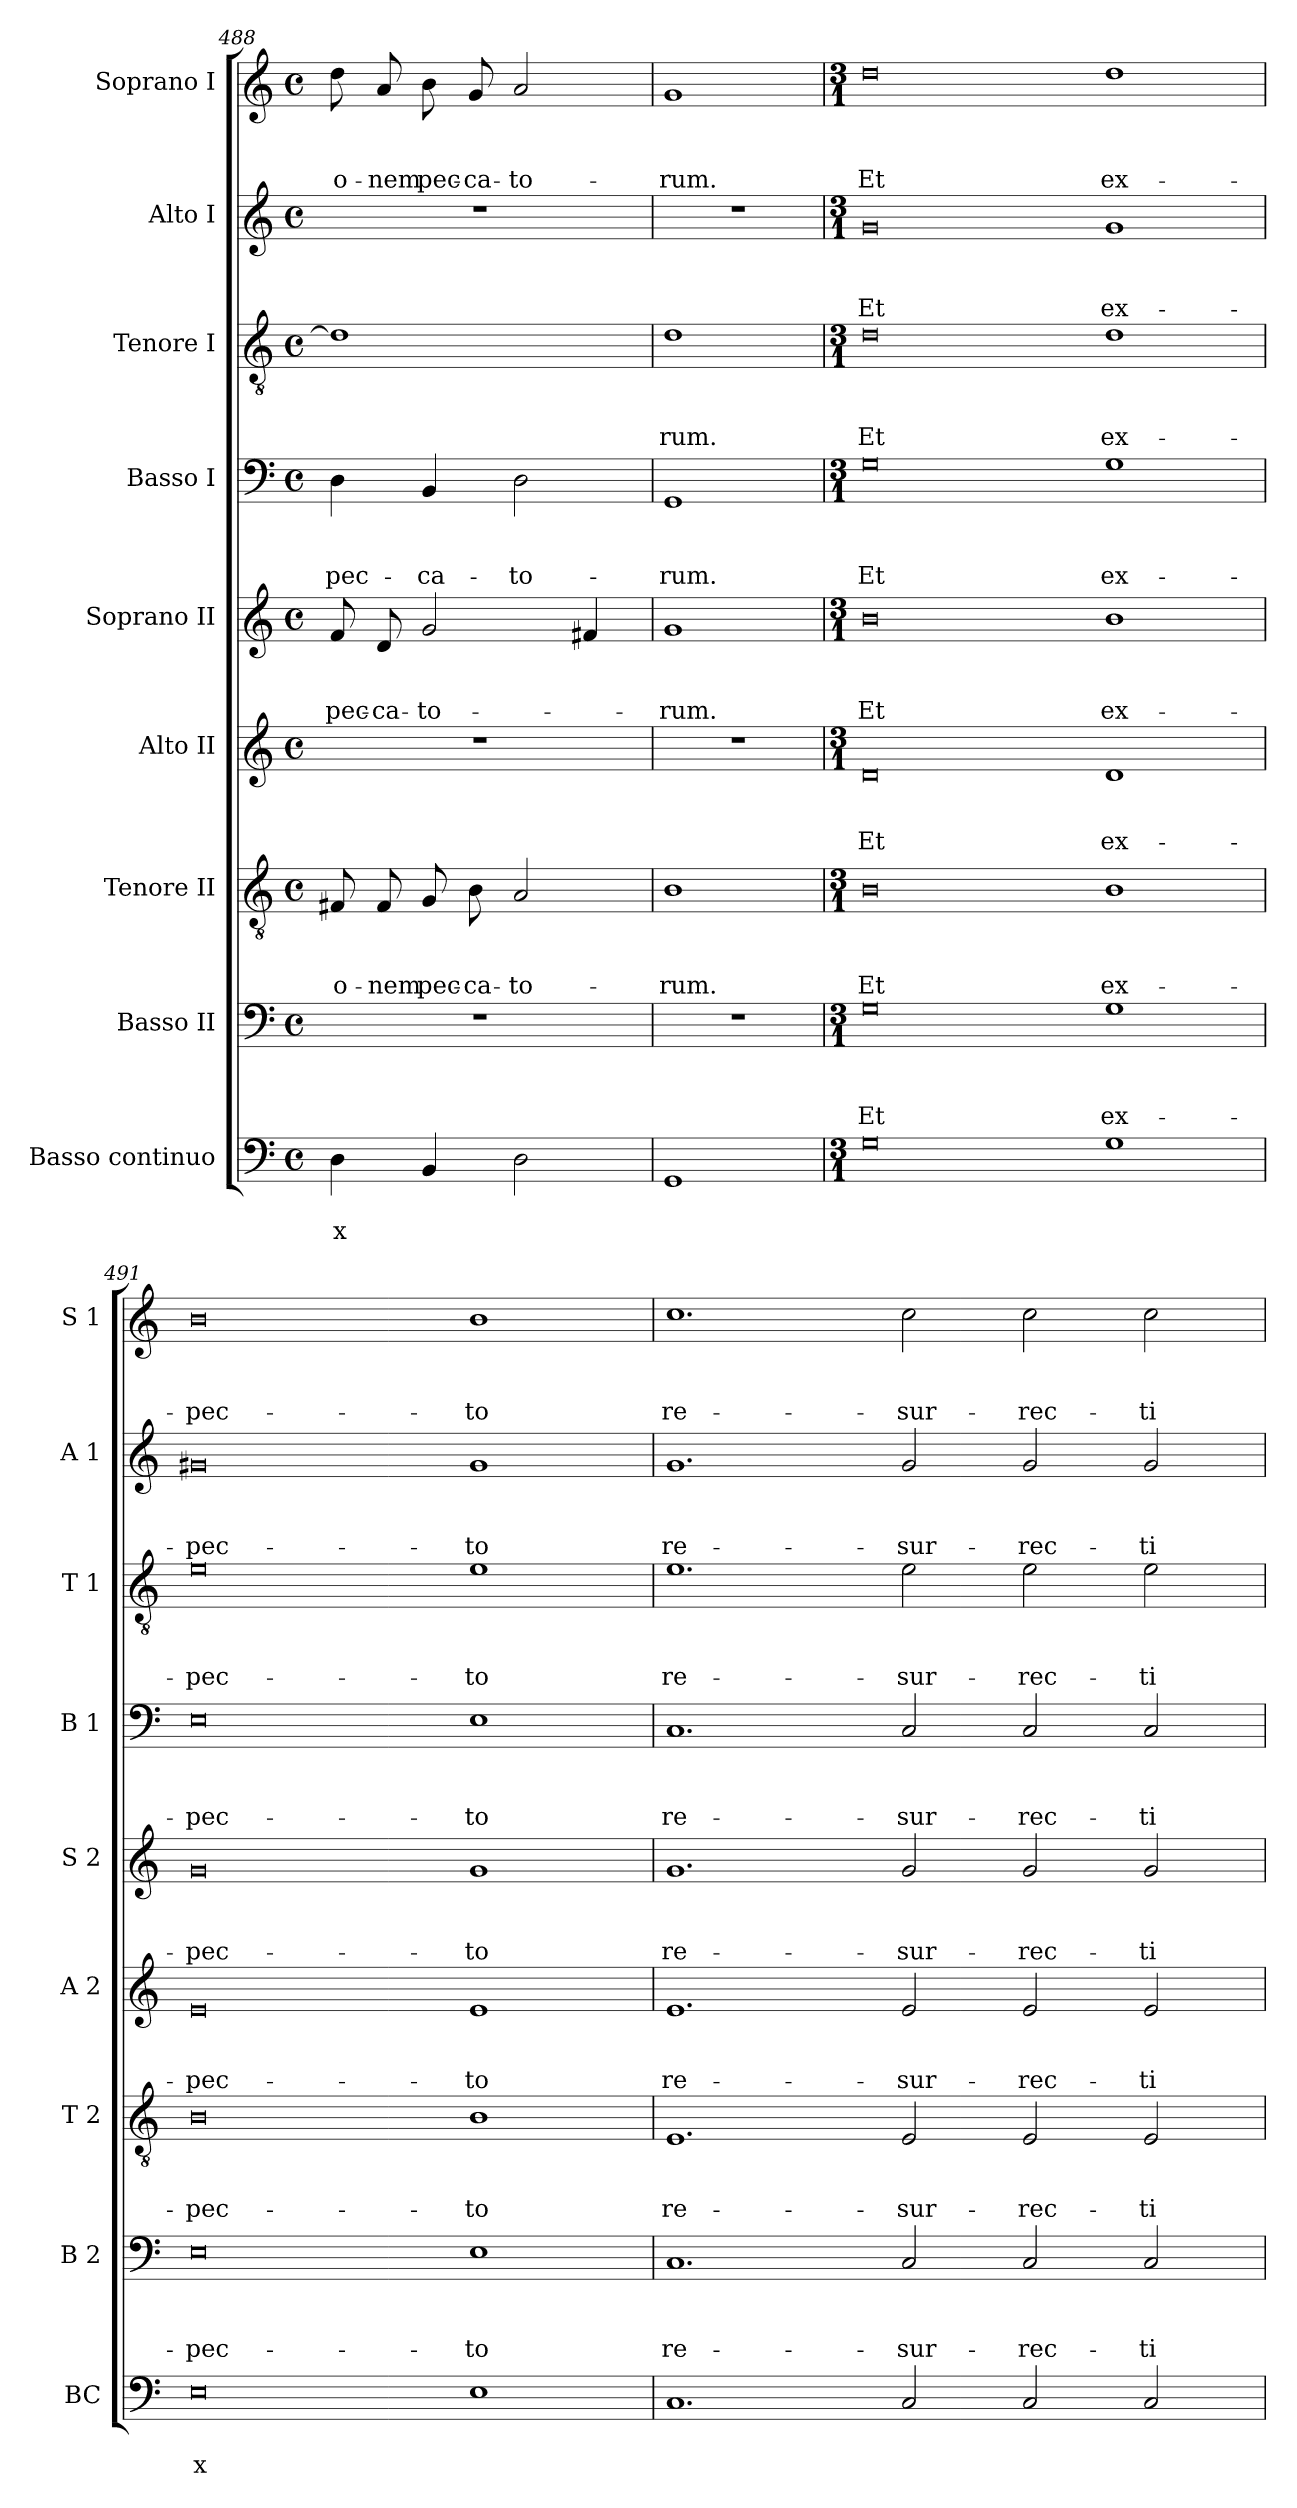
**kern	**text	**text	**kern	**text	**text	**text	**kern	**text	**text	**text	**kern	**text	**text	**text	**kern	**text	**text	**text	**kern	**text	**text	**text	**kern	**text	**text	**text	**kern	**text	**text	**text	**kern	**text	**text	**text
*part9	*part9	*part9	*part8	*part8	*part8	*part8	*part7	*part7	*part7	*part7	*part6	*part6	*part6	*part6	*part5	*part5	*part5	*part5	*part4	*part4	*part4	*part4	*part3	*part3	*part3	*part3	*part2	*part2	*part2	*part2	*part1	*part1	*part1	*part1
*staff9	*staff9	*staff9	*staff8	*staff8	*staff8	*staff8	*staff7	*staff7	*staff7	*staff7	*staff6	*staff6	*staff6	*staff6	*staff5	*staff5	*staff5	*staff5	*staff4	*staff4	*staff4	*staff4	*staff3	*staff3	*staff3	*staff3	*staff2	*staff2	*staff2	*staff2	*staff1	*staff1	*staff1	*staff1
*I"Basso continuo	*	*	*I"Basso II	*	*	*	*I"Tenore II	*	*	*	*I"Alto II	*	*	*	*I"Soprano II	*	*	*	*I"Basso I	*	*	*	*I"Tenore I	*	*	*	*I"Alto I	*	*	*	*I"Soprano I	*	*	*
*I'BC	*	*	*I'B 2	*	*	*	*I'T 2	*	*	*	*I'A 2	*	*	*	*I'S 2	*	*	*	*I'B 1	*	*	*	*I'T 1	*	*	*	*I'A 1	*	*	*	*I'S 1	*	*	*
*clefF4	*	*	*clefF4	*	*	*	*clefGv2	*	*	*	*clefG2	*	*	*	*clefG2	*	*	*	*clefF4	*	*	*	*clefGv2	*	*	*	*clefG2	*	*	*	*clefG2	*	*	*
*k[]	*	*	*k[]	*	*	*	*k[]	*	*	*	*k[]	*	*	*	*k[]	*	*	*	*k[]	*	*	*	*k[]	*	*	*	*k[]	*	*	*	*k[]	*	*	*
*C:	*	*	*C:	*	*	*	*C:	*	*	*	*C:	*	*	*	*C:	*	*	*	*C:	*	*	*	*C:	*	*	*	*C:	*	*	*	*C:	*	*	*
*M4/4	*	*	*M4/4	*	*	*	*M4/4	*	*	*	*M4/4	*	*	*	*M4/4	*	*	*	*M4/4	*	*	*	*M4/4	*	*	*	*M4/4	*	*	*	*M4/4	*	*	*
*met(c)	*	*	*met(c)	*	*	*	*met(c)	*	*	*	*met(c)	*	*	*	*met(c)	*	*	*	*met(c)	*	*	*	*met(c)	*	*	*	*met(c)	*	*	*	*met(c)	*	*	*
=488	=488	=488	=488	=488	=488	=488	=488	=488	=488	=488	=488	=488	=488	=488	=488	=488	=488	=488	=488	=488	=488	=488	=488	=488	=488	=488	=488	=488	=488	=488	=488	=488	=488	=488
!	!	!LO:LY:b	!	!	!	!	!	!	!	!LO:LY:b	!	!	!	!	!	!	!	!LO:LY:b	!	!	!	!LO:LY:b	!	!	!	!	!	!	!	!	!	!	!	!LO:LY:b
4D\	.	x	1r	.	.	.	8F#X/	.	.	-o-	1r	.	.	.	8f/	.	.	pec-	4D\	.	.	pec-	1d]	.	.	.	1r	.	.	.	8dd\	.	.	-o-
!	!	!	!	!	!	!	!	!	!	!LO:LY:b	!	!	!	!	!	!	!	!LO:LY:b	!	!	!	!	!	!	!	!	!	!	!	!	!	!	!	!LO:LY:b
.	.	.	.	.	.	.	8F#/	.	.	-nem	.	.	.	.	8d/	.	.	-ca-	.	.	.	.	.	.	.	.	.	.	.	.	8a/	.	.	-nem
!	!	!	!	!	!	!	!	!	!	!LO:LY:b	!	!	!	!	!	!	!	!LO:LY:b	!	!	!	!LO:LY:b	!	!	!	!	!	!	!	!	!	!	!	!LO:LY:b
4BB/	.	.	.	.	.	.	8G/	.	.	pec-	.	.	.	.	2g/	.	.	-to-	4BB/	.	.	-ca-	.	.	.	.	.	.	.	.	8b\	.	.	pec-
!	!	!	!	!	!	!	!	!	!	!LO:LY:b	!	!	!	!	!	!	!	!	!	!	!	!	!	!	!	!	!	!	!	!	!	!	!	!LO:LY:b
.	.	.	.	.	.	.	8B\	.	.	-ca-	.	.	.	.	.	.	.	.	.	.	.	.	.	.	.	.	.	.	.	.	8g/	.	.	-ca-
!	!	!	!	!	!	!	!	!	!	!LO:LY:b	!	!	!	!	!	!	!	!	!	!	!	!LO:LY:b	!	!	!	!	!	!	!	!	!	!	!	!LO:LY:b
2D\	.	.	.	.	.	.	2A/	.	.	-to-	.	.	.	.	.	.	.	.	2D\	.	.	-to-	.	.	.	.	.	.	.	.	2a/	.	.	-to-
.	.	.	.	.	.	.	.	.	.	.	.	.	.	.	4f#X/	.	.	.	.	.	.	.	.	.	.	.	.	.	.	.	.	.	.	.
=489	=489	=489	=489	=489	=489	=489	=489	=489	=489	=489	=489	=489	=489	=489	=489	=489	=489	=489	=489	=489	=489	=489	=489	=489	=489	=489	=489	=489	=489	=489	=489	=489	=489	=489
!	!	!	!	!	!	!	!	!	!	!LO:LY:b	!	!	!	!	!	!	!	!LO:LY:b	!	!	!	!LO:LY:b	!	!	!	!LO:LY:b	!	!	!	!	!	!	!	!LO:LY:b
1GG	.	.	1r	.	.	.	1B	.	.	-rum.	1r	.	.	.	1g	.	.	-rum.	1GG	.	.	-rum.	1d	.	.	-rum.	1r	.	.	.	1g	.	.	-rum.
!!LO:PB:g=z
=490	=490	=490	=490	=490	=490	=490	=490	=490	=490	=490	=490	=490	=490	=490	=490	=490	=490	=490	=490	=490	=490	=490	=490	=490	=490	=490	=490	=490	=490	=490	=490	=490	=490	=490
*M3/1	*	*	*M3/1	*	*	*	*M3/1	*	*	*	*M3/1	*	*	*	*M3/1	*	*	*	*M3/1	*	*	*	*M3/1	*	*	*	*M3/1	*	*	*	*M3/1	*	*	*
!	!	!	!	!	!	!LO:LY:b	!	!	!	!LO:LY:b	!	!	!	!LO:LY:b	!	!	!	!LO:LY:b	!	!	!	!LO:LY:b	!	!	!	!LO:LY:b	!	!	!	!LO:LY:b	!	!	!	!LO:LY:b
0G	.	.	0G	.	.	Et	0B	.	.	Et	0d	.	.	Et	0b	.	.	Et	0G	.	.	Et	0d	.	.	Et	0g	.	.	Et	0dd	.	.	Et
!	!	!	!	!	!	!LO:LY:b	!	!	!	!LO:LY:b	!	!	!	!LO:LY:b	!	!	!	!LO:LY:b	!	!	!	!LO:LY:b	!	!	!	!LO:LY:b	!	!	!	!LO:LY:b	!	!	!	!LO:LY:b
1G	.	.	1G	.	.	ex-	1B	.	.	ex-	1d	.	.	ex-	1b	.	.	ex-	1G	.	.	ex-	1d	.	.	ex-	1g	.	.	ex-	1dd	.	.	ex-
=491	=491	=491	=491	=491	=491	=491	=491	=491	=491	=491	=491	=491	=491	=491	=491	=491	=491	=491	=491	=491	=491	=491	=491	=491	=491	=491	=491	=491	=491	=491	=491	=491	=491	=491
!	!	!LO:LY:b	!	!	!	!LO:LY:b	!	!	!	!LO:LY:b	!	!	!	!LO:LY:b	!	!	!	!LO:LY:b	!	!	!	!LO:LY:b	!	!	!	!LO:LY:b	!	!	!	!LO:LY:b	!	!	!	!LO:LY:b
0E	.	x	0E	.	.	-pec-	0B	.	.	-pec-	0e	.	.	-pec-	0g	.	.	-pec-	0E	.	.	-pec-	0e	.	.	-pec-	0g#X	.	.	-pec-	0b	.	.	-pec-
!	!	!	!	!	!	!LO:LY:b	!	!	!	!LO:LY:b	!	!	!	!LO:LY:b	!	!	!	!LO:LY:b	!	!	!	!LO:LY:b	!	!	!	!LO:LY:b	!	!	!	!LO:LY:b	!	!	!	!LO:LY:b
1E	.	.	1E	.	.	-to	1B	.	.	-to	1e	.	.	-to	1g	.	.	-to	1E	.	.	-to	1e	.	.	-to	1g#	.	.	-to	1b	.	.	-to
=492	=492	=492	=492	=492	=492	=492	=492	=492	=492	=492	=492	=492	=492	=492	=492	=492	=492	=492	=492	=492	=492	=492	=492	=492	=492	=492	=492	=492	=492	=492	=492	=492	=492	=492
!	!	!	!	!	!	!LO:LY:b	!	!	!	!LO:LY:b	!	!	!	!LO:LY:b	!	!	!	!LO:LY:b	!	!	!	!LO:LY:b	!	!	!	!LO:LY:b	!	!	!	!LO:LY:b	!	!	!	!LO:LY:b
1.C	.	.	1.C	.	.	re-	1.E	.	.	re-	1.e	.	.	re-	1.g	.	.	re-	1.C	.	.	re-	1.e	.	.	re-	1.g	.	.	re-	1.cc	.	.	re-
!	!	!	!	!	!	!LO:LY:b	!	!	!	!LO:LY:b	!	!	!	!LO:LY:b	!	!	!	!LO:LY:b	!	!	!	!LO:LY:b	!	!	!	!LO:LY:b	!	!	!	!LO:LY:b	!	!	!	!LO:LY:b
2C/	.	.	2C/	.	.	-sur-	2E/	.	.	-sur-	2e/	.	.	-sur-	2g/	.	.	-sur-	2C/	.	.	-sur-	2e\	.	.	-sur-	2g/	.	.	-sur-	2cc\	.	.	-sur-
!	!	!	!	!	!	!LO:LY:b	!	!	!	!LO:LY:b	!	!	!	!LO:LY:b	!	!	!	!LO:LY:b	!	!	!	!LO:LY:b	!	!	!	!LO:LY:b	!	!	!	!LO:LY:b	!	!	!	!LO:LY:b
2C/	.	.	2C/	.	.	-rec-	2E/	.	.	-rec-	2e/	.	.	-rec-	2g/	.	.	-rec-	2C/	.	.	-rec-	2e\	.	.	-rec-	2g/	.	.	-rec-	2cc\	.	.	-rec-
!	!	!	!	!	!	!LO:LY:b	!	!	!	!LO:LY:b	!	!	!	!LO:LY:b	!	!	!	!LO:LY:b	!	!	!	!LO:LY:b	!	!	!	!LO:LY:b	!	!	!	!LO:LY:b	!	!	!	!LO:LY:b
2C/	.	.	2C/	.	.	-ti-	2E/	.	.	-ti-	2e/	.	.	-ti-	2g/	.	.	-ti-	2C/	.	.	-ti-	2e\	.	.	-ti-	2g/	.	.	-ti-	2cc\	.	.	-ti-
=	=	=	=	=	=	=	=	=	=	=	=	=	=	=	=	=	=	=	=	=	=	=	=	=	=	=	=	=	=	=	=	=	=	=
*-	*-	*-	*-	*-	*-	*-	*-	*-	*-	*-	*-	*-	*-	*-	*-	*-	*-	*-	*-	*-	*-	*-	*-	*-	*-	*-	*-	*-	*-	*-	*-	*-	*-	*-
